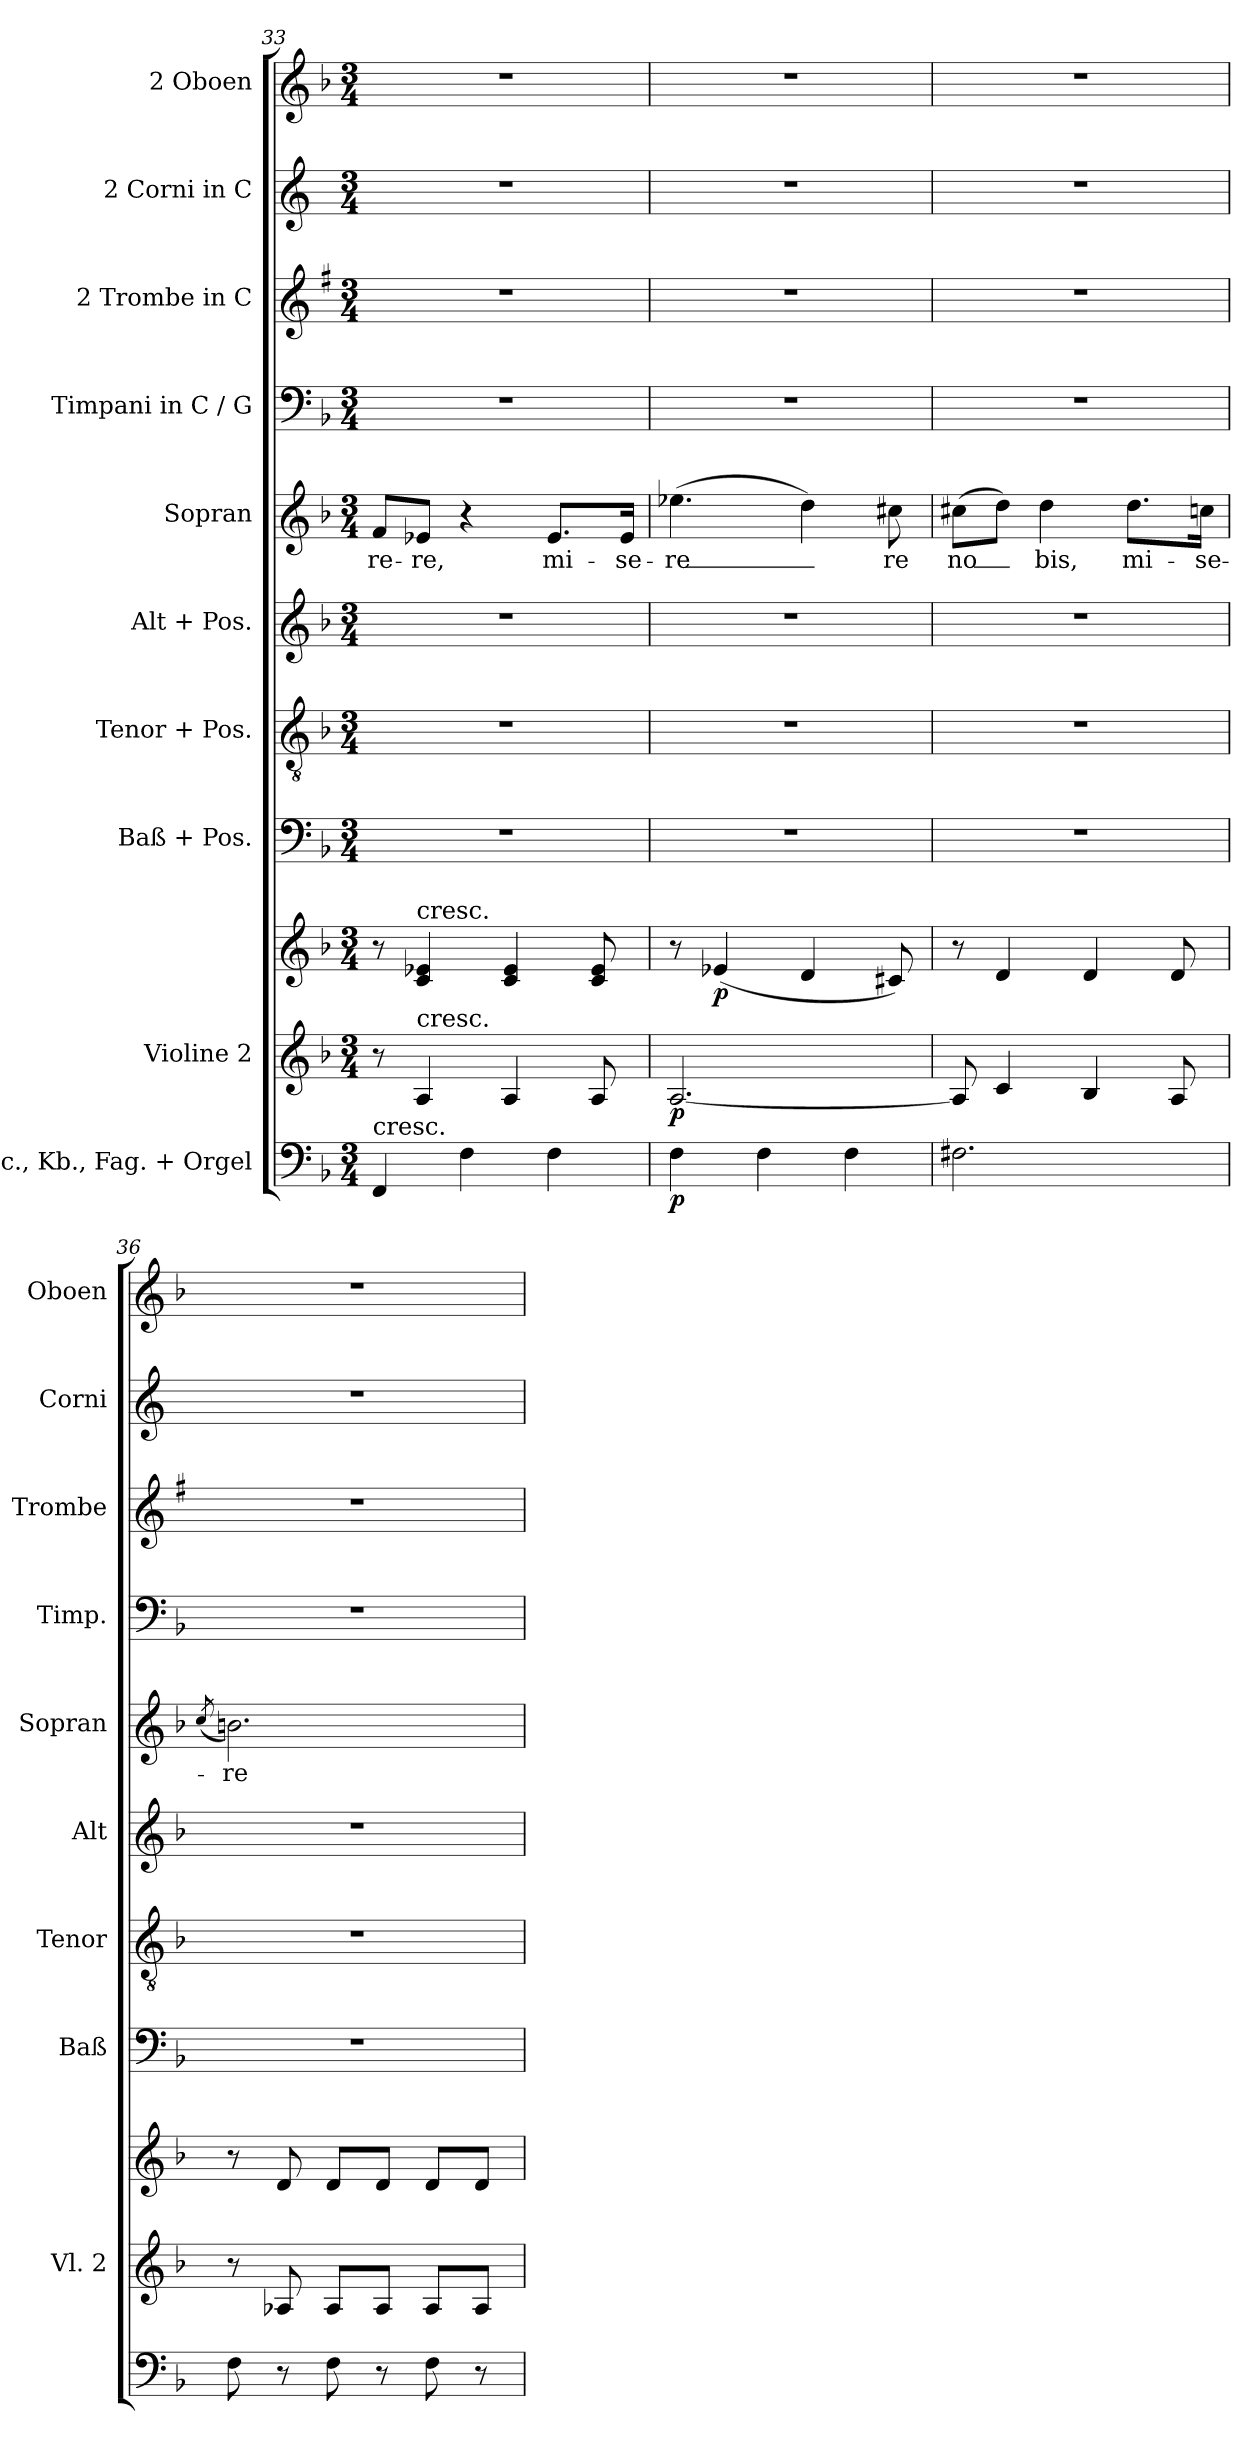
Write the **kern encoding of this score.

**kern	**dynam	**kern	**kern	**dynam	**kern	**kern	**kern	**kern	**text	**kern	**kern	**kern	**kern
*part10	*part10	*part9	*part9	*part9	*part8	*part7	*part6	*part5	*part5	*part4	*part3	*part2	*part1
*staff11	*staff11	*staff10	*staff9	*staff9/10	*staff8	*staff7	*staff6	*staff5	*staff5	*staff4	*staff3	*staff2	*staff1
*I"Vlc., Kb., Fag. + Orgel	*	*I"Violine 2	*	*	*I"Baß + Pos.	*I"Tenor + Pos.	*I"Alt + Pos.	*I"Sopran	*	*I"Timpani in C / G	*I"2 Trombe in C	*I"2 Corni in C	*I"2 Oboen
*	*	*I'Vl. 2	*	*	*I'Baß	*I'Tenor	*I'Alt	*I'Sopran	*	*I'Timp.	*I'Trombe	*I'Corni	*I'Oboen
*clefF4	*	*clefG2	*clefG2	*	*clefF4	*clefGv2	*clefG2	*clefG2	*	*clefF4	*clefG2	*clefG2	*clefG2
*	*	*	*	*	*	*	*	*	*	*	*ITrd1c2	*ITrd4c7	*
*k[b-]	*	*k[b-]	*k[b-]	*	*k[b-]	*k[b-]	*k[b-]	*k[b-]	*	*k[b-]	*k[b-]	*k[b-]	*k[b-]
*M3/4	*	*M3/4	*M3/4	*	*M3/4	*M3/4	*M3/4	*M3/4	*	*M3/4	*M3/4	*M3/4	*M3/4
=33	=33	=33	=33	=33	=33	=33	=33	=33	=33	=33	=33	=33	=33
!LO:TX:a:t=cresc.	!	!	!	!	!	!	!	!	!	!	!	!	!
!	!	!	!	!	!	!	!	!	!LO:LY:b	!	!	!	!
4FF/	.	8r	8r	.	2.r	2.r	2.r	8f/L	re-	2.r	2.r	2.r	2.r
!	!	!	!LO:TX:a:t=cresc.	!	!	!	!	!	!	!	!	!	!
!	!	!LO:TX:a:t=cresc.	!	!	!	!	!	!	!	!	!	!	!
!	!	!	!	!	!	!	!	!	!LO:LY:b	!	!	!	!
.	.	4A/	4c/ 4e-X/	.	.	.	.	8e-X/J	re,	.	.	.	.
4F\	.	.	.	.	.	.	.	4r	.	.	.	.	.
.	.	4A/	4c/ 4e-/	.	.	.	.	.	.	.	.	.	.
!	!	!	!	!	!	!	!	!	!LO:LY:b	!	!	!	!
4F\	.	.	.	.	.	.	.	8.e-/L	mi-	.	.	.	.
.	.	8A/	8c/ 8e-/	.	.	.	.	.	.	.	.	.	.
!	!	!	!	!	!	!	!	!	!LO:LY:b	!	!	!	!
.	.	.	.	.	.	.	.	16e-/Jk	se-	.	.	.	.
=34	=34	=34	=34	=34	=34	=34	=34	=34	=34	=34	=34	=34	=34
!	!LO:DY:b	!	!	!LO:DY:b=2	!	!	!	!	!LO:LY:b	!	!	!	!
4F\	p	[2.A/	8r	p	2.r	2.r	2.r	(>4.ee-X\	re_-	2.r	2.r	2.r	2.r
!	!	!	!	!LO:DY:b	!	!	!	!	!	!	!	!	!
.	.	.	(<4e-X/	p	.	.	.	.	.	.	.	.	.
4F\	.	.	.	.	.	.	.	.	.	.	.	.	.
.	.	.	4d/	.	.	.	.	4dd\)	.	.	.	.	.
4F\	.	.	.	.	.	.	.	.	.	.	.	.	.
!	!	!	!	!	!	!	!	!	!LO:LY:b	!	!	!	!
.	.	.	8c#X/)	.	.	.	.	8cc#X\	re	.	.	.	.
=35	=35	=35	=35	=35	=35	=35	=35	=35	=35	=35	=35	=35	=35
!	!	!	!	!	!	!	!	!	!LO:LY:b	!	!	!	!
2.F#X\	.	8A/]	8r	.	2.r	2.r	2.r	(>8cc#X\L	no_-	2.r	2.r	2.r	2.r
.	.	4c/	4d/	.	.	.	.	8dd\J)	.	.	.	.	.
!	!	!	!	!	!	!	!	!	!LO:LY:b	!	!	!	!
.	.	.	.	.	.	.	.	4dd\	bis,	.	.	.	.
.	.	4B-/	4d/	.	.	.	.	.	.	.	.	.	.
!	!	!	!	!	!	!	!	!	!LO:LY:b	!	!	!	!
.	.	.	.	.	.	.	.	8.dd\L	mi-	.	.	.	.
.	.	8A/	8d/	.	.	.	.	.	.	.	.	.	.
!	!	!	!	!	!	!	!	!	!LO:LY:b	!	!	!	!
.	.	.	.	.	.	.	.	16ccn\Jk	se-	.	.	.	.
=36	=36	=36	=36	=36	=36	=36	=36	=36	=36	=36	=36	=36	=36
.	.	.	.	.	.	.	.	(<8qcc/	.	.	.	.	.
!	!	!	!	!	!	!	!	!	!LO:LY:b	!	!	!	!
8F\	.	8r	8r	.	2.r	2.r	2.r	2.bn\)	re_-	2.r	2.r	2.r	2.r
8r	.	8A-X/	8d/	.	.	.	.	.	.	.	.	.	.
8F\	.	8A-/L	8d/L	.	.	.	.	.	.	.	.	.	.
8r	.	8A-/J	8d/J	.	.	.	.	.	.	.	.	.	.
8F\	.	8A-/L	8d/L	.	.	.	.	.	.	.	.	.	.
8r	.	8A-/J	8d/J	.	.	.	.	.	.	.	.	.	.
=	=	=	=	=	=	=	=	=	=	=	=	=	=
*-	*-	*-	*-	*-	*-	*-	*-	*-	*-	*-	*-	*-	*-
